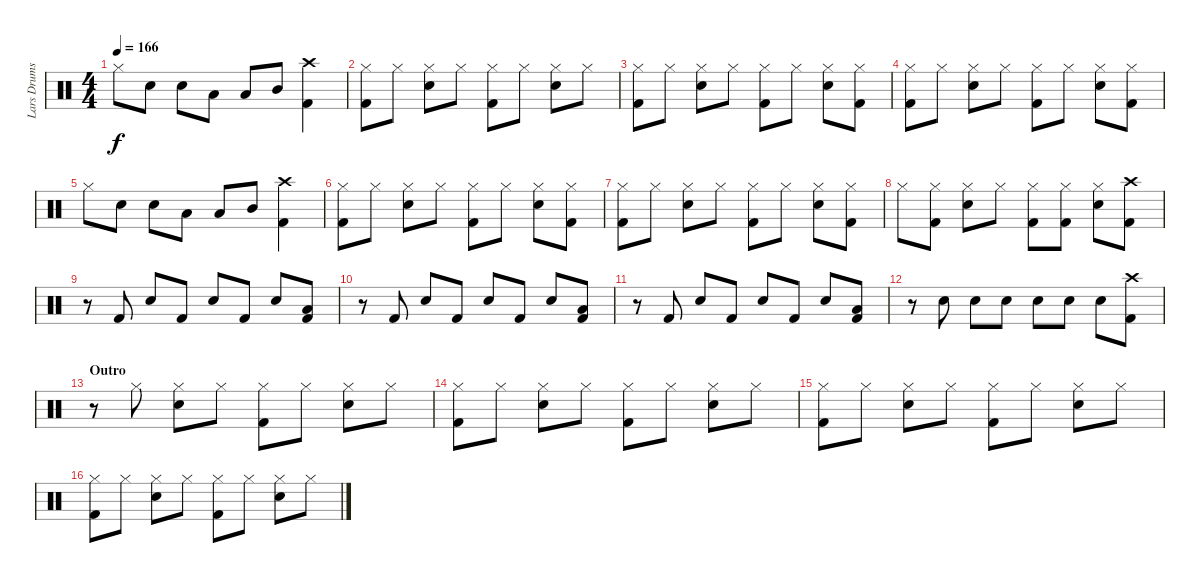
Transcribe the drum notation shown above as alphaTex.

\track ("Lars Drums" "Lars Drums") {instrument percussion}
\staff {score}
\articulation defaults
\ts (4 4)
\tempo 166
\clef neutral
\ks c "Hi-Hat (closed)".8{dy f} "Electric Snare (hit)".8 "Electric Snare (hit)".8 "Low Tom (hit)".8 "Low Tom (hit)".8 "Mid Tom (hit)".8
("Crash high (hit)" "Kick (hit) 2").4 |
("Hi-Hat (closed)" "Kick (hit) 2").8 "Hi-Hat (closed)".8 ("Hi-Hat (closed)" "Electric Snare (hit)").8 "Hi-Hat (closed)".8 ("Hi-Hat (closed)" "Kick (hit) 2").8 "Hi-Hat (closed)".8 ("Hi-Hat (closed)" "Electric Snare (hit)").8 "Hi-Hat (closed)".8 |
("Hi-Hat (closed)" "Kick (hit) 2").8 "Hi-Hat (closed)".8 ("Hi-Hat (closed)" "Electric Snare (hit)").8 "Hi-Hat (closed)".8 ("Hi-Hat (closed)" "Kick (hit) 2").8 "Hi-Hat (closed)".8 ("Hi-Hat (closed)" "Electric Snare (hit)").8 ("Hi-Hat (closed)" "Kick (hit) 2").8 |
("Hi-Hat (closed)" "Kick (hit) 2").8 "Hi-Hat (closed)".8 ("Hi-Hat (closed)" "Electric Snare (hit)").8 "Hi-Hat (closed)".8 ("Hi-Hat (closed)" "Kick (hit) 2").8 "Hi-Hat (closed)".8 ("Hi-Hat (closed)" "Electric Snare (hit)").8 ("Hi-Hat (closed)" "Kick (hit) 2").8 |
"Hi-Hat (closed)".8 "Electric Snare (hit)".8 "Electric Snare (hit)".8 "Low Tom (hit)".8 "Low Tom (hit)".8 "Mid Tom (hit)".8 ("Crash high (hit)" "Kick (hit) 2").4 |
("Hi-Hat (closed)" "Kick (hit) 2").8 "Hi-Hat (closed)".8 ("Hi-Hat (closed)" "Electric Snare (hit)").8 "Hi-Hat (closed)".8 ("Hi-Hat (closed)" "Kick (hit) 2").8 "Hi-Hat (closed)".8 ("Hi-Hat (closed)" "Electric Snare (hit)").8 ("Hi-Hat (closed)" "Kick (hit) 2").8 |
("Hi-Hat (closed)" "Kick (hit) 2").8 "Hi-Hat (closed)".8 ("Hi-Hat (closed)" "Electric Snare (hit)").8 "Hi-Hat (closed)".8 ("Hi-Hat (closed)" "Kick (hit) 2").8 "Hi-Hat (closed)".8 ("Hi-Hat (closed)" "Electric Snare (hit)").8 ("Hi-Hat (closed)" "Kick (hit) 2").8 |
"Hi-Hat (closed)".8 ("Hi-Hat (closed)" "Kick (hit) 2").8 ("Hi-Hat (closed)" "Electric Snare (hit)").8 "Hi-Hat (closed)".8 ("Hi-Hat (closed)" "Kick (hit) 2").8 ("Hi-Hat (closed)" "Kick (hit) 2").8 ("Hi-Hat (closed)" "Electric Snare (hit)").8 ("Crash high (hit)" "Kick (hit) 2").8 |
r.8 "Kick (hit) 2".8 "Electric Snare (hit)".8 "Kick (hit) 2".8 "Electric Snare (hit)".8 "Kick (hit) 2".8 "Electric Snare (hit)".8 ("Low Tom (hit)" "Kick (hit) 2").8 |
r.8 "Kick (hit) 2".8 "Electric Snare (hit)".8 "Kick (hit) 2".8 "Electric Snare (hit)".8 "Kick (hit) 2".8 "Electric Snare (hit)".8 ("Low Tom (hit)" "Kick (hit) 2").8 |
r.8 "Kick (hit) 2".8 "Electric Snare (hit)".8 "Kick (hit) 2".8 "Electric Snare (hit)".8 "Kick (hit) 2".8 "Electric Snare (hit)".8 ("Low Tom (hit)" "Kick (hit) 2").8 |
r.8 "Electric Snare (hit)".8 "Electric Snare (hit)".8 "Electric Snare (hit)".8 "Electric Snare (hit)".8 "Electric Snare (hit)".8 "Electric Snare (hit)".8 ("Crash high (hit)" "Kick (hit) 2").8 |
\section ("" "Outro")
r.8 "Hi-Hat (closed)".8 ("Hi-Hat (closed)" "Electric Snare (hit)").8 "Hi-Hat (closed)".8 ("Hi-Hat (closed)" "Kick (hit) 2").8 "Hi-Hat (closed)".8 ("Hi-Hat (closed)" "Electric Snare (hit)").8 "Hi-Hat (closed)".8 |
("Hi-Hat (closed)" "Kick (hit) 2").8 "Hi-Hat (closed)".8 ("Hi-Hat (closed)" "Electric Snare (hit)").8 "Hi-Hat (closed)".8 ("Hi-Hat (closed)" "Kick (hit) 2").8 "Hi-Hat (closed)".8 ("Hi-Hat (closed)" "Electric Snare (hit)").8 "Hi-Hat (closed)".8 |
("Hi-Hat (closed)" "Kick (hit) 2").8 "Hi-Hat (closed)".8 ("Hi-Hat (closed)" "Electric Snare (hit)").8 "Hi-Hat (closed)".8 ("Hi-Hat (closed)" "Kick (hit) 2").8 "Hi-Hat (closed)".8 ("Hi-Hat (closed)" "Electric Snare (hit)").8 "Hi-Hat (closed)".8 |
("Hi-Hat (closed)" "Kick (hit) 2").8 "Hi-Hat (closed)".8 ("Hi-Hat (closed)" "Electric Snare (hit)").8 "Hi-Hat (closed)".8 ("Hi-Hat (closed)" "Kick (hit) 2").8 "Hi-Hat (closed)".8 ("Hi-Hat (closed)" "Electric Snare (hit)").8 "Hi-Hat (closed)".8
